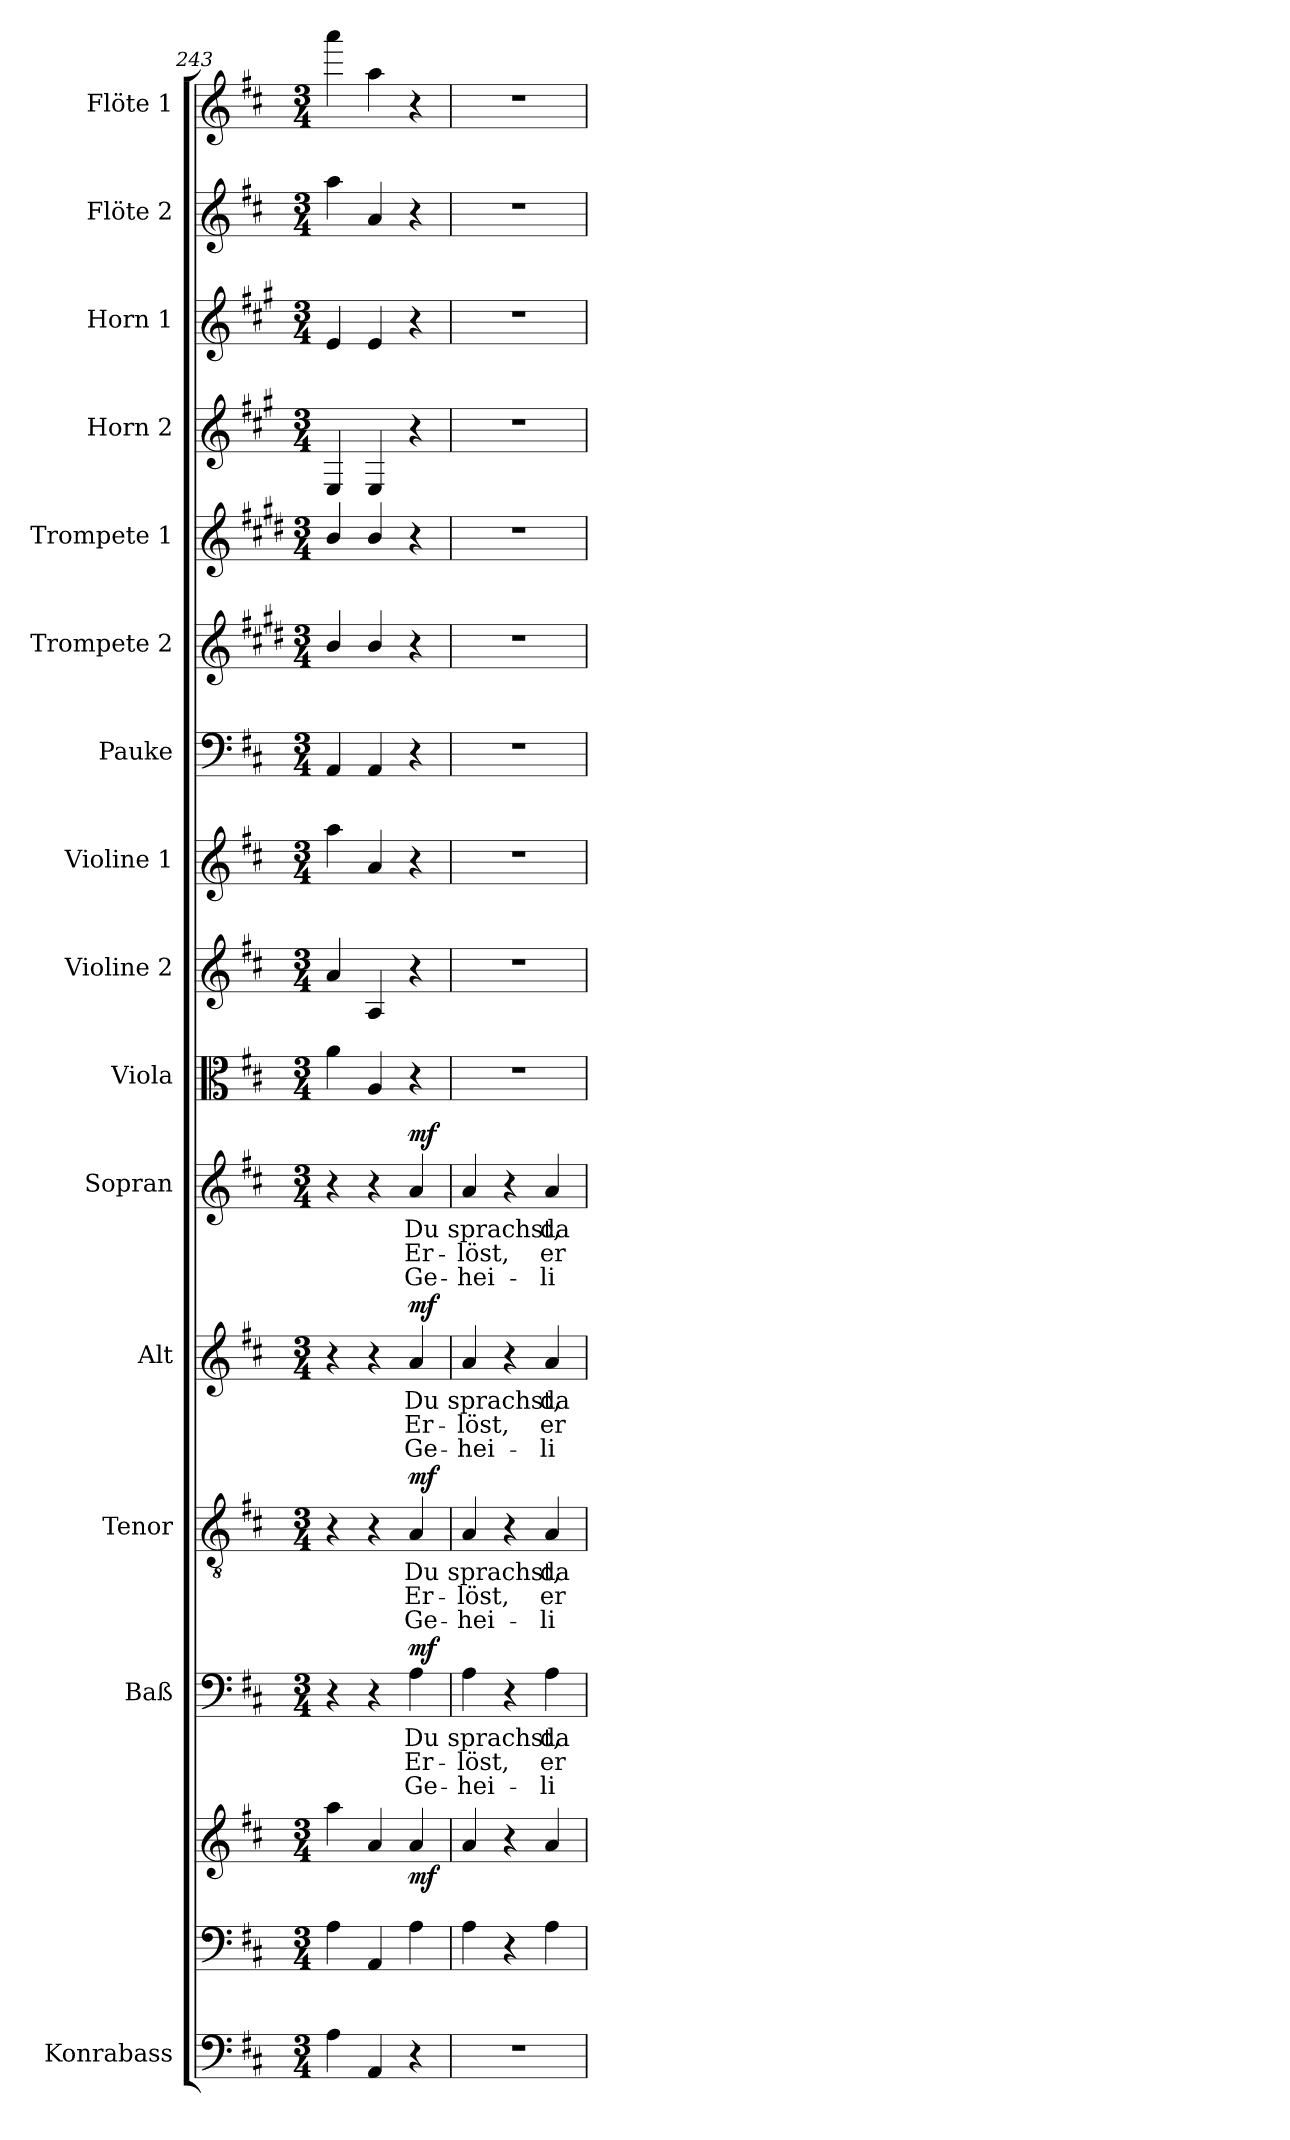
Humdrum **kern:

**kern	**kern	**kern	**dynam	**kern	**text	**text	**text	**dynam	**kern	**text	**text	**text	**dynam	**kern	**text	**text	**text	**dynam	**kern	**text	**text	**text	**dynam	**kern	**kern	**kern	**kern	**kern	**kern	**kern	**kern	**kern	**kern
*part16	*part15	*part15	*part15	*part14	*part14	*part14	*part14	*part14	*part13	*part13	*part13	*part13	*part13	*part12	*part12	*part12	*part12	*part12	*part11	*part11	*part11	*part11	*part11	*part10	*part9	*part8	*part7	*part6	*part5	*part4	*part3	*part2	*part1
*staff17	*staff16	*staff15	*staff15/16	*staff14	*staff14	*staff14	*staff14	*staff14	*staff13	*staff13	*staff13	*staff13	*staff13	*staff12	*staff12	*staff12	*staff12	*staff12	*staff11	*staff11	*staff11	*staff11	*staff11	*staff10	*staff9	*staff8	*staff7	*staff6	*staff5	*staff4	*staff3	*staff2	*staff1
*I"Konrabass	*	*	*	*I"Baß	*	*	*	*	*I"Tenor	*	*	*	*	*I"Alt	*	*	*	*	*I"Sopran	*	*	*	*	*I"Viola	*I"Violine 2	*I"Violine 1	*I"Pauke	*I"Trompete 2	*I"Trompete 1	*I"Horn 2	*I"Horn 1	*I"Flöte 2	*I"Flöte 1
*I'Kb.	*	*	*	*I'Baß	*	*	*	*	*I'Ten	*	*	*	*	*I'Alt	*	*	*	*	*I'Sop	*	*	*	*	*I'Vla.	*I'Vln. 2	*I'Vln. 1	*I'Pk.	*I'Trp. 2	*I'Trp. 1	*I'Hrn. 2	*I'Hrn. 1	*I'Fl. 2	*I'Fl. 1
*clefF4	*clefF4	*clefG2	*	*clefF4	*	*	*	*	*clefGv2	*	*	*	*	*clefG2	*	*	*	*	*clefG2	*	*	*	*	*clefC3	*clefG2	*clefG2	*clefF4	*clefG2	*clefG2	*clefG2	*clefG2	*clefG2	*clefG2
*ITrd7c12	*	*	*	*	*	*	*	*	*	*	*	*	*	*	*	*	*	*	*	*	*	*	*	*	*	*	*	*ITrd1c2	*ITrd1c2	*ITrd4c7	*ITrd4c7	*	*
*k[f#c#]	*k[f#c#]	*k[f#c#]	*	*k[f#c#]	*	*	*	*	*k[f#c#]	*	*	*	*	*k[f#c#]	*	*	*	*	*k[f#c#]	*	*	*	*	*k[f#c#]	*k[f#c#]	*k[f#c#]	*k[f#c#]	*k[f#c#]	*k[f#c#]	*k[f#c#]	*k[f#c#]	*k[f#c#]	*k[f#c#]
*D:	*D:	*D:	*	*D:	*	*	*	*	*D:	*	*	*	*	*D:	*	*	*	*	*D:	*	*	*	*	*D:	*D:	*D:	*D:	*D:	*D:	*D:	*D:	*D:	*D:
*M3/4	*M3/4	*M3/4	*	*M3/4	*	*	*	*	*M3/4	*	*	*	*	*M3/4	*	*	*	*	*M3/4	*	*	*	*	*M3/4	*M3/4	*M3/4	*M3/4	*M3/4	*M3/4	*M3/4	*M3/4	*M3/4	*M3/4
=243	=243	=243	=243	=243	=243	=243	=243	=243	=243	=243	=243	=243	=243	=243	=243	=243	=243	=243	=243	=243	=243	=243	=243	=243	=243	=243	=243	=243	=243	=243	=243	=243	=243
4AA\	4A\	4aa\	.	4r	.	.	.	.	4r	.	.	.	.	4r	.	.	.	.	4r	.	.	.	.	4a\	4a/	4aa\	4AA/	4a/	4a/	4AA/	4A/	4aa\	4aaa\
4AAA/	4AA/	4a/	.	4r	.	.	.	.	4r	.	.	.	.	4r	.	.	.	.	4r	.	.	.	.	4A/	4A/	4a/	4AA/	4a/	4a/	4AA/	4A/	4a/	4aa\
!	!	!	!LO:DY:b	!	!LO:LY:b	!LO:LY:b	!LO:LY:b	!LO:DY:a	!	!LO:LY:b	!LO:LY:b	!LO:LY:b	!LO:DY:a	!	!LO:LY:b	!LO:LY:b	!LO:LY:b	!LO:DY:a	!	!LO:LY:b	!LO:LY:b	!LO:LY:b	!LO:DY:a	!	!	!	!	!	!	!	!	!	!
4r	4A\	4a/	mf	4A\	Du	Er-	Ge-	mf	4A/	Du	Er-	Ge-	mf	4a/	Du	Er-	Ge-	mf	4a/	Du	Er-	Ge-	mf	4r	4r	4r	4r	4r	4r	4r	4r	4r	4r
=244	=244	=244	=244	=244	=244	=244	=244	=244	=244	=244	=244	=244	=244	=244	=244	=244	=244	=244	=244	=244	=244	=244	=244	=244	=244	=244	=244	=244	=244	=244	=244	=244	=244
!	!	!	!	!	!LO:LY:b	!LO:LY:b	!LO:LY:b	!	!	!LO:LY:b	!LO:LY:b	!LO:LY:b	!	!	!LO:LY:b	!LO:LY:b	!LO:LY:b	!	!	!LO:LY:b	!LO:LY:b	!LO:LY:b	!	!	!	!	!	!	!	!	!	!	!
2.r	4A\	4a/	.	4A\	sprachst,	-löst,	-hei-	.	4A/	sprachst,	-löst,	-hei-	.	4a/	sprachst,	-löst,	-hei-	.	4a/	sprachst,	-löst,	-hei-	.	2.r	2.r	2.r	2.r	2.r	2.r	2.r	2.r	2.r	2.r
.	4r	4r	.	4r	.	.	.	.	4r	.	.	.	.	4r	.	.	.	.	4r	.	.	.	.	.	.	.	.	.	.	.	.	.	.
!	!	!	!	!	!LO:LY:b	!LO:LY:b	!LO:LY:b	!	!	!LO:LY:b	!LO:LY:b	!LO:LY:b	!	!	!LO:LY:b	!LO:LY:b	!LO:LY:b	!	!	!LO:LY:b	!LO:LY:b	!LO:LY:b	!	!	!	!	!	!	!	!	!	!	!
.	4A\	4a/	.	4A\	da	er-	-li-	.	4A/	da	er-	-li-	.	4a/	da	er-	-li-	.	4a/	da	er-	-li-	.	.	.	.	.	.	.	.	.	.	.
=	=	=	=	=	=	=	=	=	=	=	=	=	=	=	=	=	=	=	=	=	=	=	=	=	=	=	=	=	=	=	=	=	=
*-	*-	*-	*-	*-	*-	*-	*-	*-	*-	*-	*-	*-	*-	*-	*-	*-	*-	*-	*-	*-	*-	*-	*-	*-	*-	*-	*-	*-	*-	*-	*-	*-	*-
